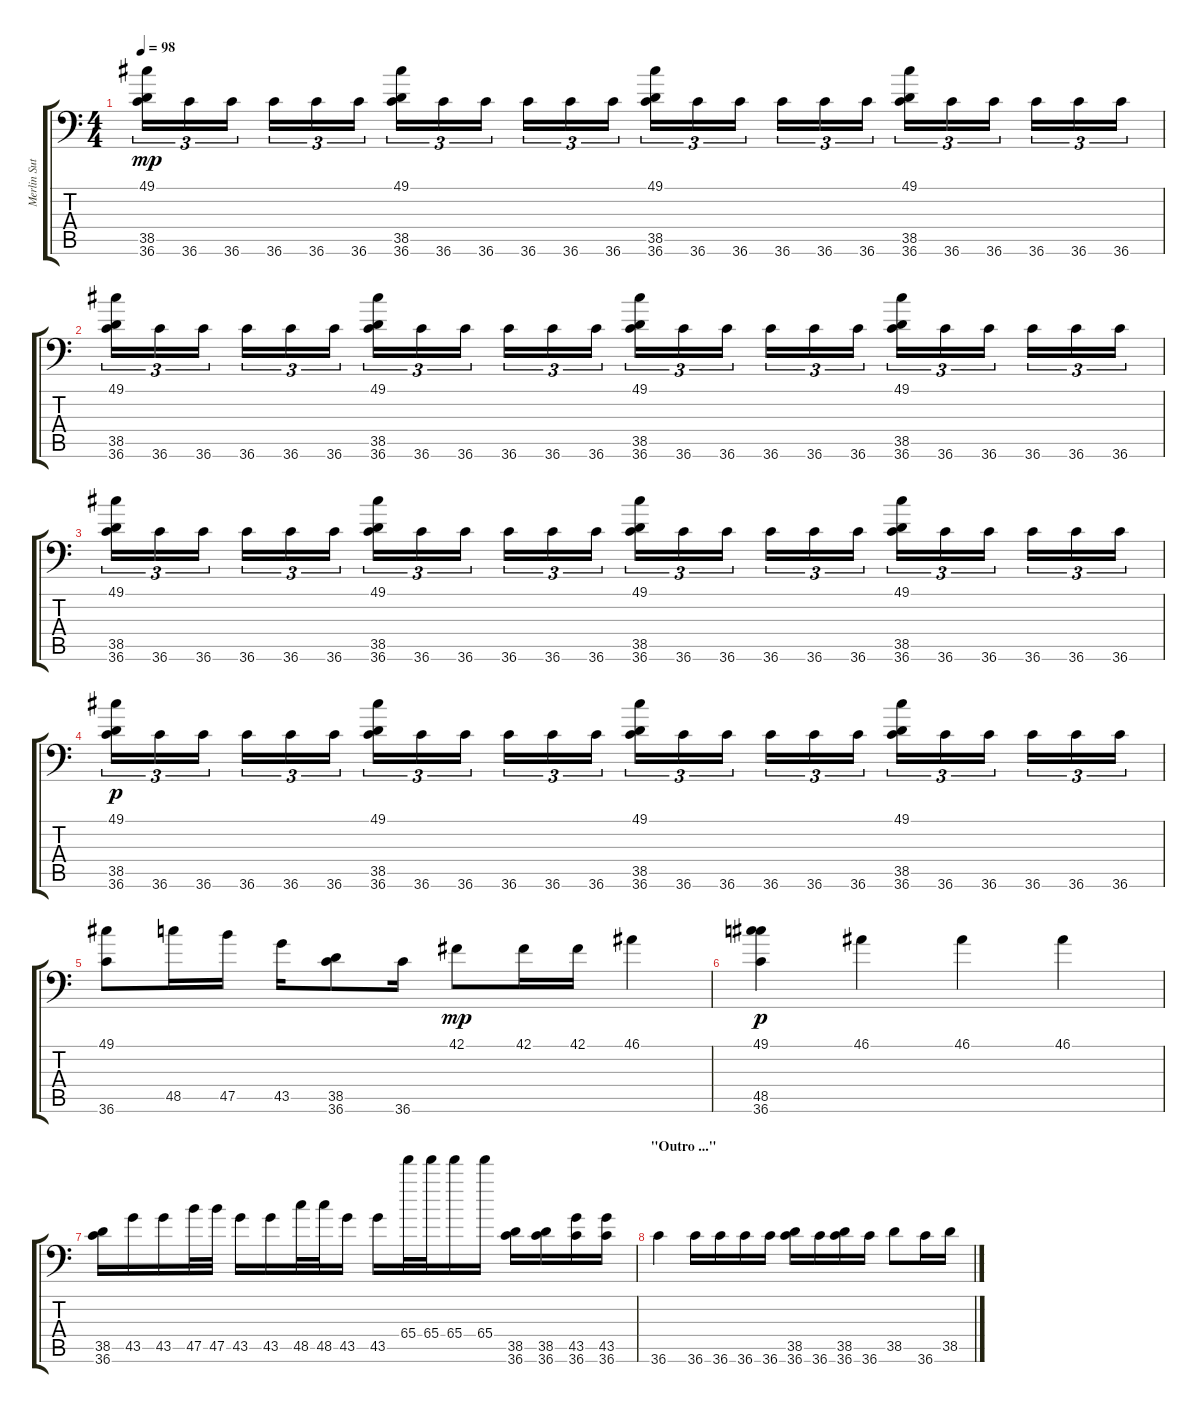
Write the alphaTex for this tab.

\track ("Merlin Sutter" "Merlin Sut") {instrument acousticgrandpiano}
\staff {score tabs}
\tuning (C-1 C-1 C-1 C-1 C-1 C-1) {hide}
\ts (4 4)
\tempo 98
\clef f4
\ks c
(49.1 38.5 36.6).16{tu (3 2) dy mp} 36.6.16{tu (3 2)} 36.6.16{tu (3 2)} 36.6.16{tu (3 2)} 36.6.16{tu (3 2)} 36.6.16{tu (3 2)} (49.1 38.5 36.6).16{tu (3 2)} 36.6.16{tu (3 2)} 36.6.16{tu (3 2)} 36.6.16{tu (3 2)} 36.6.16{tu (3 2)} 36.6.16{tu (3 2)} (49.1 38.5 36.6).16{tu (3 2)} 36.6.16{tu (3 2)} 36.6.16{tu (3 2)} 36.6.16{tu (3 2)} 36.6.16{tu (3 2)} 36.6.16{tu (3 2)} (49.1 38.5 36.6).16{tu (3 2)} 36.6.16{tu (3 2)} 36.6.16{tu (3 2)} 36.6.16{tu (3 2)} 36.6.16{tu (3 2)} 36.6.16{tu (3 2)} |
(49.1 38.5 36.6).16{tu (3 2)} 36.6.16{tu (3 2)} 36.6.16{tu (3 2)} 36.6.16{tu (3 2)} 36.6.16{tu (3 2)} 36.6.16{tu (3 2)} (49.1 38.5 36.6).16{tu (3 2)} 36.6.16{tu (3 2)} 36.6.16{tu (3 2)} 36.6.16{tu (3 2)} 36.6.16{tu (3 2)} 36.6.16{tu (3 2)} (49.1 38.5 36.6).16{tu (3 2)} 36.6.16{tu (3 2)} 36.6.16{tu (3 2)} 36.6.16{tu (3 2)} 36.6.16{tu (3 2)} 36.6.16{tu (3 2)} (49.1 38.5 36.6).16{tu (3 2)} 36.6.16{tu (3 2)} 36.6.16{tu (3 2)} 36.6.16{tu (3 2)} 36.6.16{tu (3 2)} 36.6.16{tu (3 2)} |
(49.1 38.5 36.6).16{tu (3 2)} 36.6.16{tu (3 2)} 36.6.16{tu (3 2)} 36.6.16{tu (3 2)} 36.6.16{tu (3 2)} 36.6.16{tu (3 2)} (49.1 38.5 36.6).16{tu (3 2)} 36.6.16{tu (3 2)} 36.6.16{tu (3 2)} 36.6.16{tu (3 2)} 36.6.16{tu (3 2)} 36.6.16{tu (3 2)} (49.1 38.5 36.6).16{tu (3 2)} 36.6.16{tu (3 2)} 36.6.16{tu (3 2)} 36.6.16{tu (3 2)} 36.6.16{tu (3 2)} 36.6.16{tu (3 2)} (49.1 38.5 36.6).16{tu (3 2)} 36.6.16{tu (3 2)} 36.6.16{tu (3 2)} 36.6.16{tu (3 2)} 36.6.16{tu (3 2)} 36.6.16{tu (3 2)} |
(49.1 38.5 36.6).16{tu (3 2) dy p} 36.6.16{tu (3 2)} 36.6.16{tu (3 2)} 36.6.16{tu (3 2)} 36.6.16{tu (3 2)} 36.6.16{tu (3 2)} (49.1 38.5 36.6).16{tu (3 2)} 36.6.16{tu (3 2)} 36.6.16{tu (3 2)} 36.6.16{tu (3 2)} 36.6.16{tu (3 2)} 36.6.16{tu (3 2)} (49.1 38.5 36.6).16{tu (3 2)} 36.6.16{tu (3 2)} 36.6.16{tu (3 2)} 36.6.16{tu (3 2)} 36.6.16{tu (3 2)} 36.6.16{tu (3 2)} (49.1 38.5 36.6).16{tu (3 2)} 36.6.16{tu (3 2)} 36.6.16{tu (3 2)} 36.6.16{tu (3 2)} 36.6.16{tu (3 2)} 36.6.16{tu (3 2)} |
(49.1 36.6).8 48.5.16 47.5.16 43.5.16 (38.5 36.6).8 36.6.16 42.1.8{dy mp} 42.1.16 42.1.16 46.1.4 |
(49.1 48.5 36.6).4{dy p} 46.1.4 46.1.4 46.1.4 |
(38.5 36.6).16 43.5.16 43.5.16 47.5.32 47.5.32 43.5.16 43.5.16 48.5.32 48.5.32 43.5.16 43.5.16 65.4.32 65.4.32 65.4.16 65.4.16 (38.5 36.6).16 (38.5 36.6).16 (43.5 36.6).16 (43.5 36.6).16 |
\section ("" "\"Outro ...\"")
36.6.4 36.6.16 36.6.16 36.6.16 36.6.16 (38.5 36.6).16 36.6.16 (38.5 36.6).16 36.6.16 38.5.8 36.6.16 38.5.16
